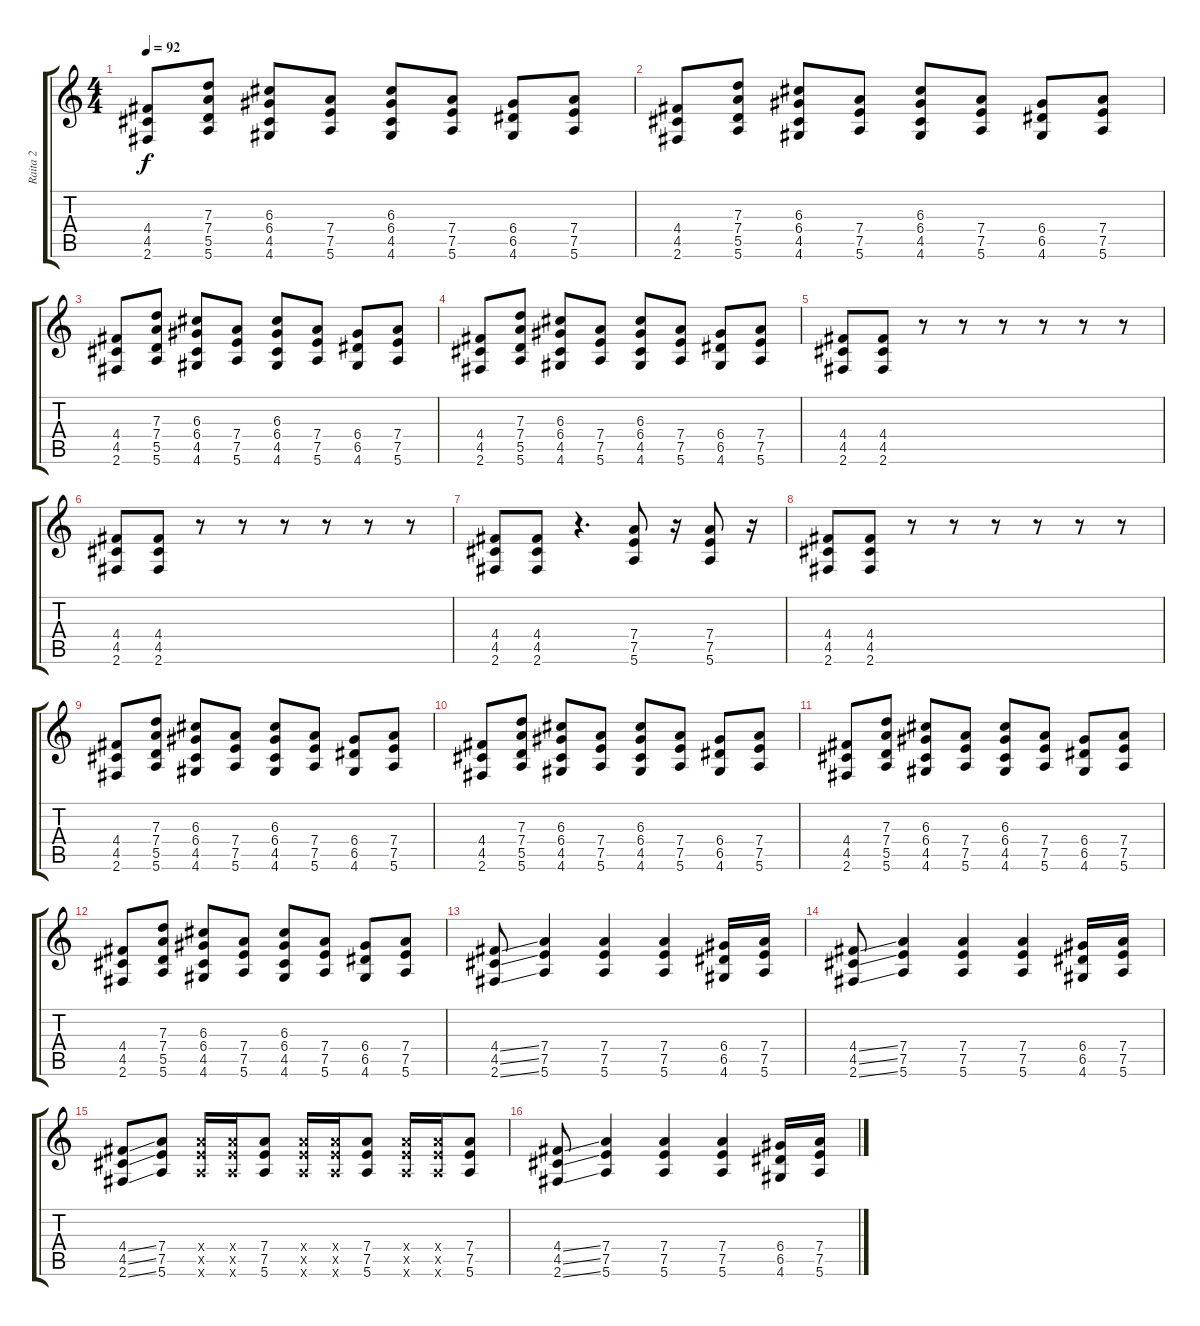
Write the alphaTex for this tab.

\track ("Raita 2" "Raita 2") {instrument distortionguitar}
\staff {score tabs}
\tuning (E4 B3 G3 D3 A2 E2) {hide}
\ts (4 4)
\tempo 92
\clef g2
\ks c
(4.4 4.5 2.6).8{dy f} (7.3 7.4 5.5 5.6).8 (6.3 6.4 4.5 4.6).8 (7.4 7.5 5.6).8 (6.3 6.4 4.5 4.6).8 (7.4 7.5 5.6).8 (6.4 6.5 4.6).8 (7.4 7.5 5.6).8 |
(4.4 4.5 2.6).8 (7.3 7.4 5.5 5.6).8 (6.3 6.4 4.5 4.6).8 (7.4 7.5 5.6).8 (6.3 6.4 4.5 4.6).8 (7.4 7.5 5.6).8 (6.4 6.5 4.6).8 (7.4 7.5 5.6).8 |
(4.4 4.5 2.6).8 (7.3 7.4 5.5 5.6).8 (6.3 6.4 4.5 4.6).8 (7.4 7.5 5.6).8 (6.3 6.4 4.5 4.6).8 (7.4 7.5 5.6).8 (6.4 6.5 4.6).8 (7.4 7.5 5.6).8 |
(4.4 4.5 2.6).8 (7.3 7.4 5.5 5.6).8 (6.3 6.4 4.5 4.6).8 (7.4 7.5 5.6).8 (6.3 6.4 4.5 4.6).8 (7.4 7.5 5.6).8 (6.4 6.5 4.6).8 (7.4 7.5 5.6).8 |
(4.4 4.5 2.6).8 (4.4 4.5 2.6).8 r.8 r.8 r.8 r.8 r.8 r.8 |
(4.4 4.5 2.6).8 (4.4 4.5 2.6).8 r.8 r.8 r.8 r.8 r.8 r.8 |
(4.4 4.5 2.6).8 (4.4 4.5 2.6).8 r.4{d} (7.4 7.5 5.6).8 r.16 (7.4 7.5 5.6).8 r.16 |
(4.4 4.5 2.6).8 (4.4 4.5 2.6).8 r.8 r.8 r.8 r.8 r.8 r.8 |
(4.4 4.5 2.6).8 (7.3 7.4 5.5 5.6).8 (6.3 6.4 4.5 4.6).8 (7.4 7.5 5.6).8 (6.3 6.4 4.5 4.6).8 (7.4 7.5 5.6).8 (6.4 6.5 4.6).8 (7.4 7.5 5.6).8 |
(4.4 4.5 2.6).8 (7.3 7.4 5.5 5.6).8 (6.3 6.4 4.5 4.6).8 (7.4 7.5 5.6).8 (6.3 6.4 4.5 4.6).8 (7.4 7.5 5.6).8 (6.4 6.5 4.6).8 (7.4 7.5 5.6).8 |
(4.4 4.5 2.6).8 (7.3 7.4 5.5 5.6).8 (6.3 6.4 4.5 4.6).8 (7.4 7.5 5.6).8 (6.3 6.4 4.5 4.6).8 (7.4 7.5 5.6).8 (6.4 6.5 4.6).8 (7.4 7.5 5.6).8 |
(4.4 4.5 2.6).8 (7.3 7.4 5.5 5.6).8 (6.3 6.4 4.5 4.6).8 (7.4 7.5 5.6).8 (6.3 6.4 4.5 4.6).8 (7.4 7.5 5.6).8 (6.4 6.5 4.6).8 (7.4 7.5 5.6).8 |
(4.4{ss} 4.5{ss} 2.6{ss}).8 (7.4 7.5 5.6).4 (7.4 7.5 5.6).4 (7.4 7.5 5.6).4 (6.4 6.5 4.6).16 (7.4 7.5 5.6).16 |
(4.4{ss} 4.5{ss} 2.6{ss}).8 (7.4 7.5 5.6).4 (7.4 7.5 5.6).4 (7.4 7.5 5.6).4 (6.4 6.5 4.6).16 (7.4 7.5 5.6).16 |
(4.4{ss} 4.5{ss} 2.6{ss}).8 (7.4 7.5 5.6).8 (7.4{x} 7.5{x} 5.6{x}).16 (7.4{x} 7.5{x} 5.6{x}).16 (7.4 7.5 5.6).8 (7.4{x} 7.5{x} 5.6{x}).16 (7.4{x} 7.5{x} 5.6{x}).16 (7.4 7.5 5.6).8 (7.4{x} 7.5{x} 5.6{x}).16 (7.4{x} 7.5{x} 5.6{x}).16 (7.4 7.5 5.6).8 |
(4.4{ss} 4.5{ss} 2.6{ss}).8 (7.4 7.5 5.6).4 (7.4 7.5 5.6).4 (7.4 7.5 5.6).4 (6.4 6.5 4.6).16 (7.4 7.5 5.6).16
